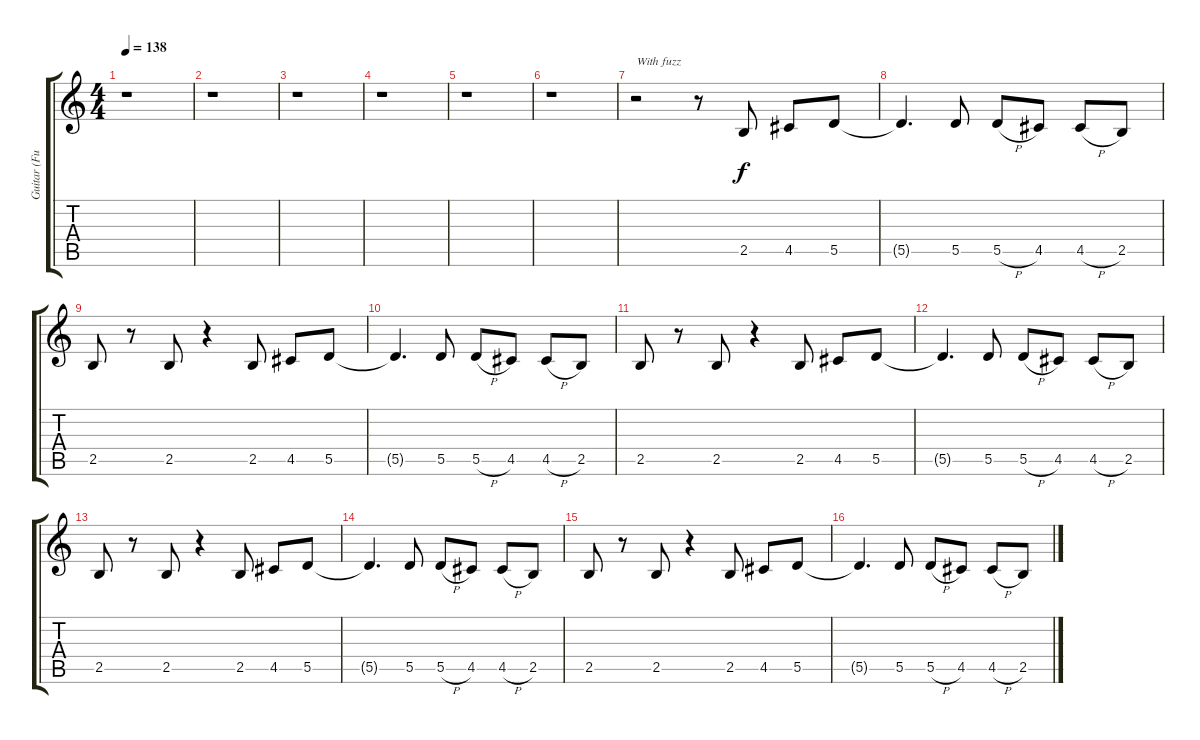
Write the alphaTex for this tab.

\track ("Guitar (Fuzz)" "Guitar (Fu") {instrument overdrivenguitar}
\staff {score tabs}
\tuning (E4 B3 G3 D3 A2 E2) {hide}
\ts (4 4)
\tempo 138
\clef g2
\ks c
r.1{dy f} |
r.1 |
r.1 |
r.1 |
r.1 |
r.1 |
r.2{txt "With fuzz"} r.8 2.5.8 4.5.8 5.5.8 |
5.5{t}.4{d} 5.5.8 5.5{h}.8 4.5.8 4.5{h}.8 2.5.8 |
2.5.8 r.8 2.5.8 r.4 2.5.8 4.5.8 5.5.8 |
5.5{t}.4{d} 5.5.8 5.5{h}.8 4.5.8 4.5{h}.8 2.5.8 |
2.5.8 r.8 2.5.8 r.4 2.5.8 4.5.8 5.5.8 |
5.5{t}.4{d} 5.5.8 5.5{h}.8 4.5.8 4.5{h}.8 2.5.8 |
2.5.8 r.8 2.5.8 r.4 2.5.8 4.5.8 5.5.8 |
5.5{t}.4{d} 5.5.8 5.5{h}.8 4.5.8 4.5{h}.8 2.5.8 |
2.5.8 r.8 2.5.8 r.4 2.5.8 4.5.8 5.5.8 |
5.5{t}.4{d} 5.5.8 5.5{h}.8 4.5.8 4.5{h}.8 2.5.8
